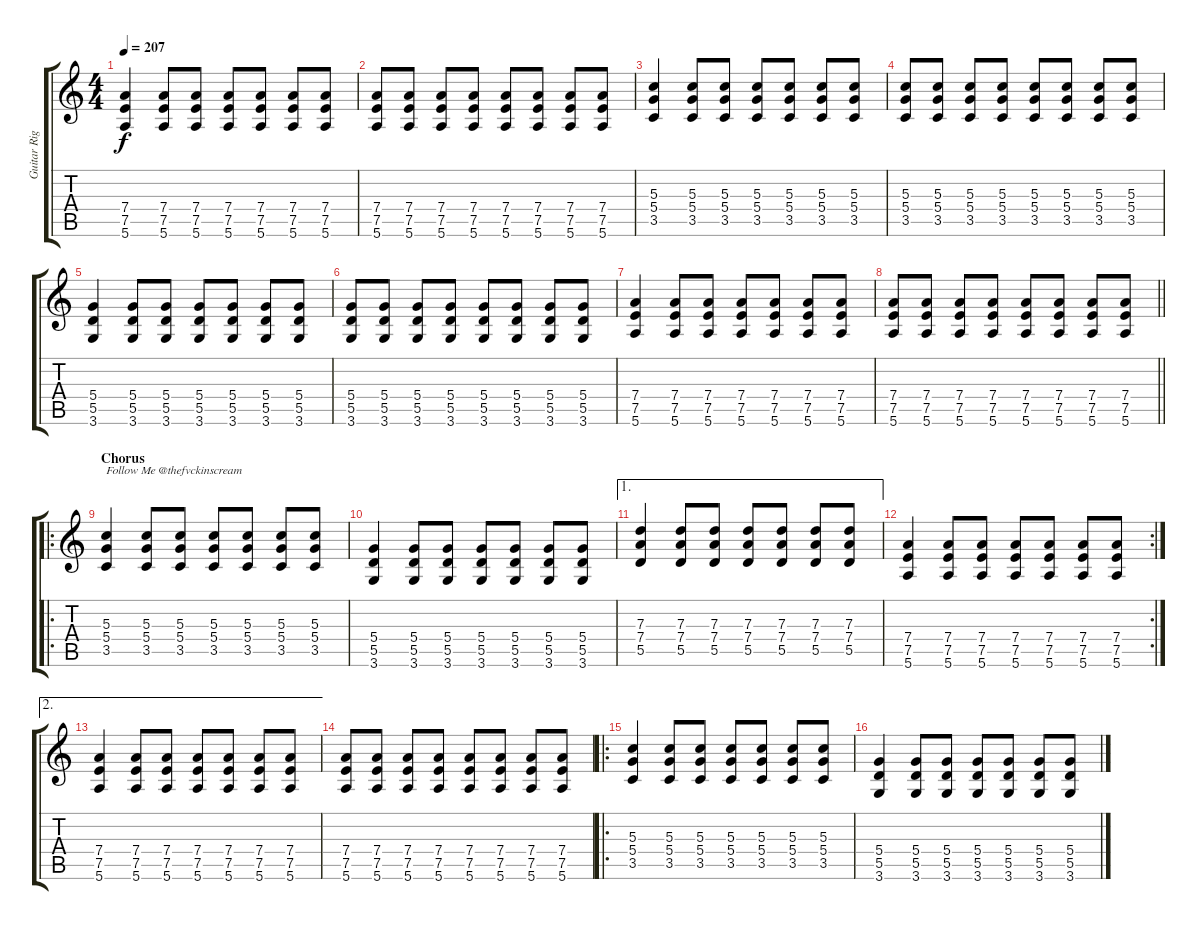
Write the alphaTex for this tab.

\track ("Guitar Right" "Guitar Rig") {instrument distortionguitar}
\staff {score tabs}
\tuning (E4 B3 G3 D3 A2 E2) {hide}
\ts (4 4)
\tempo 207
\clef g2
\ks c
(7.4 7.5 5.6).4{dy f} (7.4 7.5 5.6).8 (7.4 7.5 5.6).8 (7.4 7.5 5.6).8 (7.4 7.5 5.6).8 (7.4 7.5 5.6).8 (7.4 7.5 5.6).8 |
(7.4 7.5 5.6).8 (7.4 7.5 5.6).8 (7.4 7.5 5.6).8 (7.4 7.5 5.6).8 (7.4 7.5 5.6).8 (7.4 7.5 5.6).8 (7.4 7.5 5.6).8 (7.4 7.5 5.6).8 |
(5.3 5.4 3.5).4 (5.3 5.4 3.5).8 (5.3 5.4 3.5).8 (5.3 5.4 3.5).8 (5.3 5.4 3.5).8 (5.3 5.4 3.5).8 (5.3 5.4 3.5).8 |
(5.3 5.4 3.5).8 (5.3 5.4 3.5).8 (5.3 5.4 3.5).8 (5.3 5.4 3.5).8 (5.3 5.4 3.5).8 (5.3 5.4 3.5).8 (5.3 5.4 3.5).8 (5.3 5.4 3.5).8 |
(5.4 5.5 3.6).4 (5.4 5.5 3.6).8 (5.4 5.5 3.6).8 (5.4 5.5 3.6).8 (5.4 5.5 3.6).8 (5.4 5.5 3.6).8 (5.4 5.5 3.6).8 |
(5.4 5.5 3.6).8 (5.4 5.5 3.6).8 (5.4 5.5 3.6).8 (5.4 5.5 3.6).8 (5.4 5.5 3.6).8 (5.4 5.5 3.6).8 (5.4 5.5 3.6).8 (5.4 5.5 3.6).8 |
(7.4 7.5 5.6).4 (7.4 7.5 5.6).8 (7.4 7.5 5.6).8 (7.4 7.5 5.6).8 (7.4 7.5 5.6).8 (7.4 7.5 5.6).8 (7.4 7.5 5.6).8 |
\barLineRight lightlight
(7.4 7.5 5.6).8 (7.4 7.5 5.6).8 (7.4 7.5 5.6).8 (7.4 7.5 5.6).8 (7.4 7.5 5.6).8 (7.4 7.5 5.6).8 (7.4 7.5 5.6).8 (7.4 7.5 5.6).8 |
\ro
\section ("" "Chorus")
(5.3 5.4 3.5).4{txt "Follow Me @thefvckinscream"} (5.3 5.4 3.5).8 (5.3 5.4 3.5).8 (5.3 5.4 3.5).8 (5.3 5.4 3.5).8 (5.3 5.4 3.5).8 (5.3 5.4 3.5).8 |
(5.4 5.5 3.6).4 (5.4 5.5 3.6).8 (5.4 5.5 3.6).8 (5.4 5.5 3.6).8 (5.4 5.5 3.6).8 (5.4 5.5 3.6).8 (5.4 5.5 3.6).8 |
\ae 1
(7.3 7.4 5.5).4 (7.3 7.4 5.5).8 (7.3 7.4 5.5).8 (7.3 7.4 5.5).8 (7.3 7.4 5.5).8 (7.3 7.4 5.5).8 (7.3 7.4 5.5).8 |
\rc 2
(7.4 7.5 5.6).4 (7.4 7.5 5.6).8 (7.4 7.5 5.6).8 (7.4 7.5 5.6).8 (7.4 7.5 5.6).8 (7.4 7.5 5.6).8 (7.4 7.5 5.6).8 |
\ae 2
(7.4 7.5 5.6).4 (7.4 7.5 5.6).8 (7.4 7.5 5.6).8 (7.4 7.5 5.6).8 (7.4 7.5 5.6).8 (7.4 7.5 5.6).8 (7.4 7.5 5.6).8 |
(7.4 7.5 5.6).8 (7.4 7.5 5.6).8 (7.4 7.5 5.6).8 (7.4 7.5 5.6).8 (7.4 7.5 5.6).8 (7.4 7.5 5.6).8 (7.4 7.5 5.6).8 (7.4 7.5 5.6).8 |
\ro
(5.3 5.4 3.5).4 (5.3 5.4 3.5).8 (5.3 5.4 3.5).8 (5.3 5.4 3.5).8 (5.3 5.4 3.5).8 (5.3 5.4 3.5).8 (5.3 5.4 3.5).8 |
(5.4 5.5 3.6).4 (5.4 5.5 3.6).8 (5.4 5.5 3.6).8 (5.4 5.5 3.6).8 (5.4 5.5 3.6).8 (5.4 5.5 3.6).8 (5.4 5.5 3.6).8
